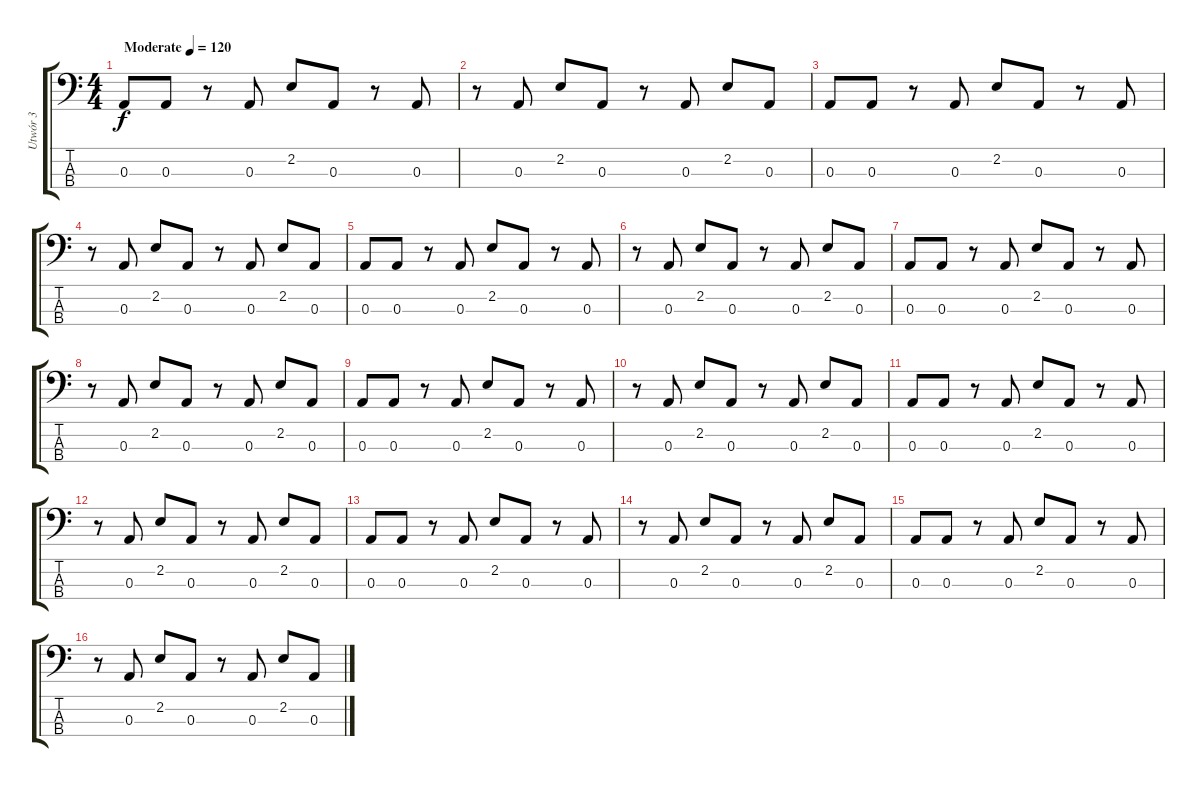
\track ("Utwór 3" "Utwór 3") {instrument electricbassfinger}
\staff {score tabs}
\tuning (G2 D2 A1 E1) {hide}
\ts (4 4)
\tempo (120 "Moderate")
\clef f4
\ks c
0.3.8{dy f instrument electricbassfinger} 0.3.8 r.8 0.3.8 2.2.8 0.3.8 r.8 0.3.8 |
r.8 0.3.8 2.2.8 0.3.8 r.8 0.3.8 2.2.8 0.3.8 |
0.3.8 0.3.8 r.8 0.3.8 2.2.8 0.3.8 r.8 0.3.8 |
r.8 0.3.8 2.2.8 0.3.8 r.8 0.3.8 2.2.8 0.3.8 |
0.3.8 0.3.8 r.8 0.3.8 2.2.8 0.3.8 r.8 0.3.8 |
r.8 0.3.8 2.2.8 0.3.8 r.8 0.3.8 2.2.8 0.3.8 |
0.3.8 0.3.8 r.8 0.3.8 2.2.8 0.3.8 r.8 0.3.8 |
r.8 0.3.8 2.2.8 0.3.8 r.8 0.3.8 2.2.8 0.3.8 |
0.3.8 0.3.8 r.8 0.3.8 2.2.8 0.3.8 r.8 0.3.8 |
r.8 0.3.8 2.2.8 0.3.8 r.8 0.3.8 2.2.8 0.3.8 |
0.3.8 0.3.8 r.8 0.3.8 2.2.8 0.3.8 r.8 0.3.8 |
r.8 0.3.8 2.2.8 0.3.8 r.8 0.3.8 2.2.8 0.3.8 |
0.3.8 0.3.8 r.8 0.3.8 2.2.8 0.3.8 r.8 0.3.8 |
r.8 0.3.8 2.2.8 0.3.8 r.8 0.3.8 2.2.8 0.3.8 |
0.3.8 0.3.8 r.8 0.3.8 2.2.8 0.3.8 r.8 0.3.8 |
r.8 0.3.8 2.2.8 0.3.8 r.8 0.3.8 2.2.8 0.3.8
